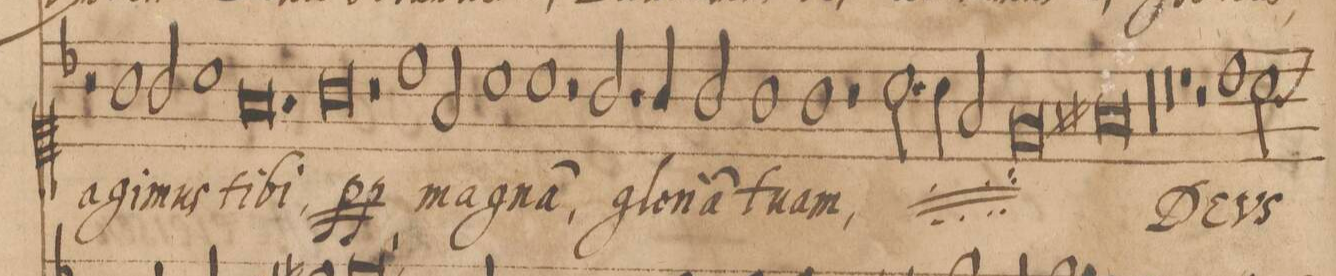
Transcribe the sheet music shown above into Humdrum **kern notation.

**kern	**text
*I"QVINTAVOX	*
*clefC1	*
*k[b-]	*
*met(C|)	*
*M2/1	*
2r	.
1g	a-
2g/	-gi-
=27-	=27-
1a	-mus
0.fny	ti-
=28-	=28-
=29-	=29-
0g	-bi,
=30-	=30-
2r	.
1b-	p(ro)-
2f/	-p(ter)
=31-	=31-
1a	ma-
1a	-gna(m),
=32-	=32-
2r	.
2.g/	glo-
4g/	-ri-
2g/	-a(m)
=33-	=33-
1g	tu-
1g	-am,
=34-	=34-
2r	.
*	*ij
2.a\	glo-
4a\	-ri-
2f/	-a(m)
=35-	=35-
0eny	tu-
=36-	=36-
0f#X	-am,
*	*Xij
=37-	=37-
00r	.
=38-	=38-
=39-	=39-
0r	.
=40-	=40-
1r	.
2r	.
1b-\	DE-
=41-	=41-
2a\	-VS
*custos:g	*
*-	*-
